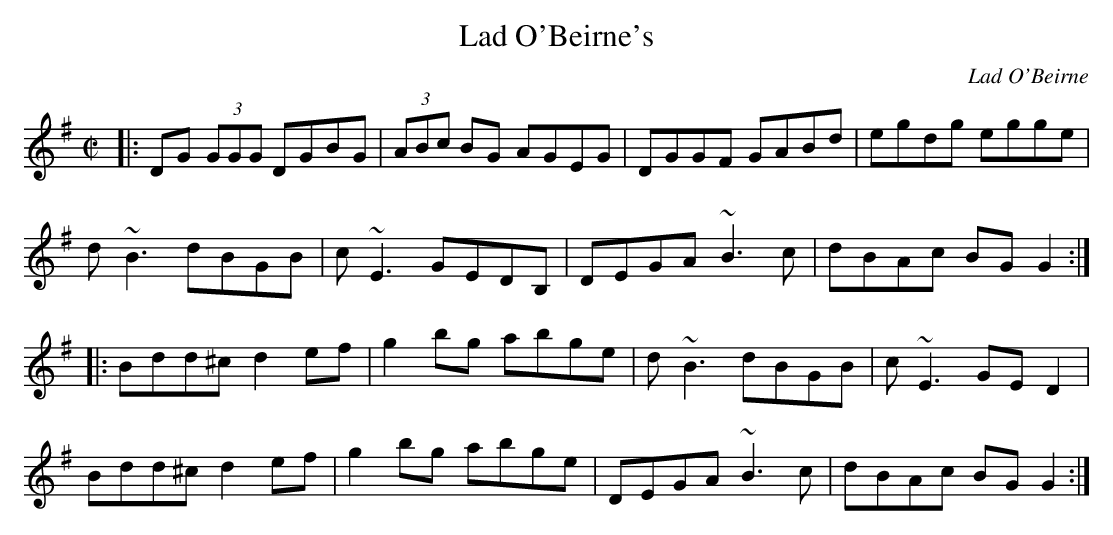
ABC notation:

X:1
T:Lad O'Beirne's
C:Lad O'Beirne
M:C|
K:G
|: DG (3GGG DGBG | (3ABc BG AGEG | DGGF GABd | egdg egge |
d~B3 dBGB | c~E3 GEDB, | DEGA ~B3c | dBAc BGG2 :|
|:Bdd^c d2ef | g2bg abge | d~B3 dBGB | c~E3 GED2 |
Bdd^c d2ef | g2bg abge | DEGA ~B3c | dBAc BGG2 :|
